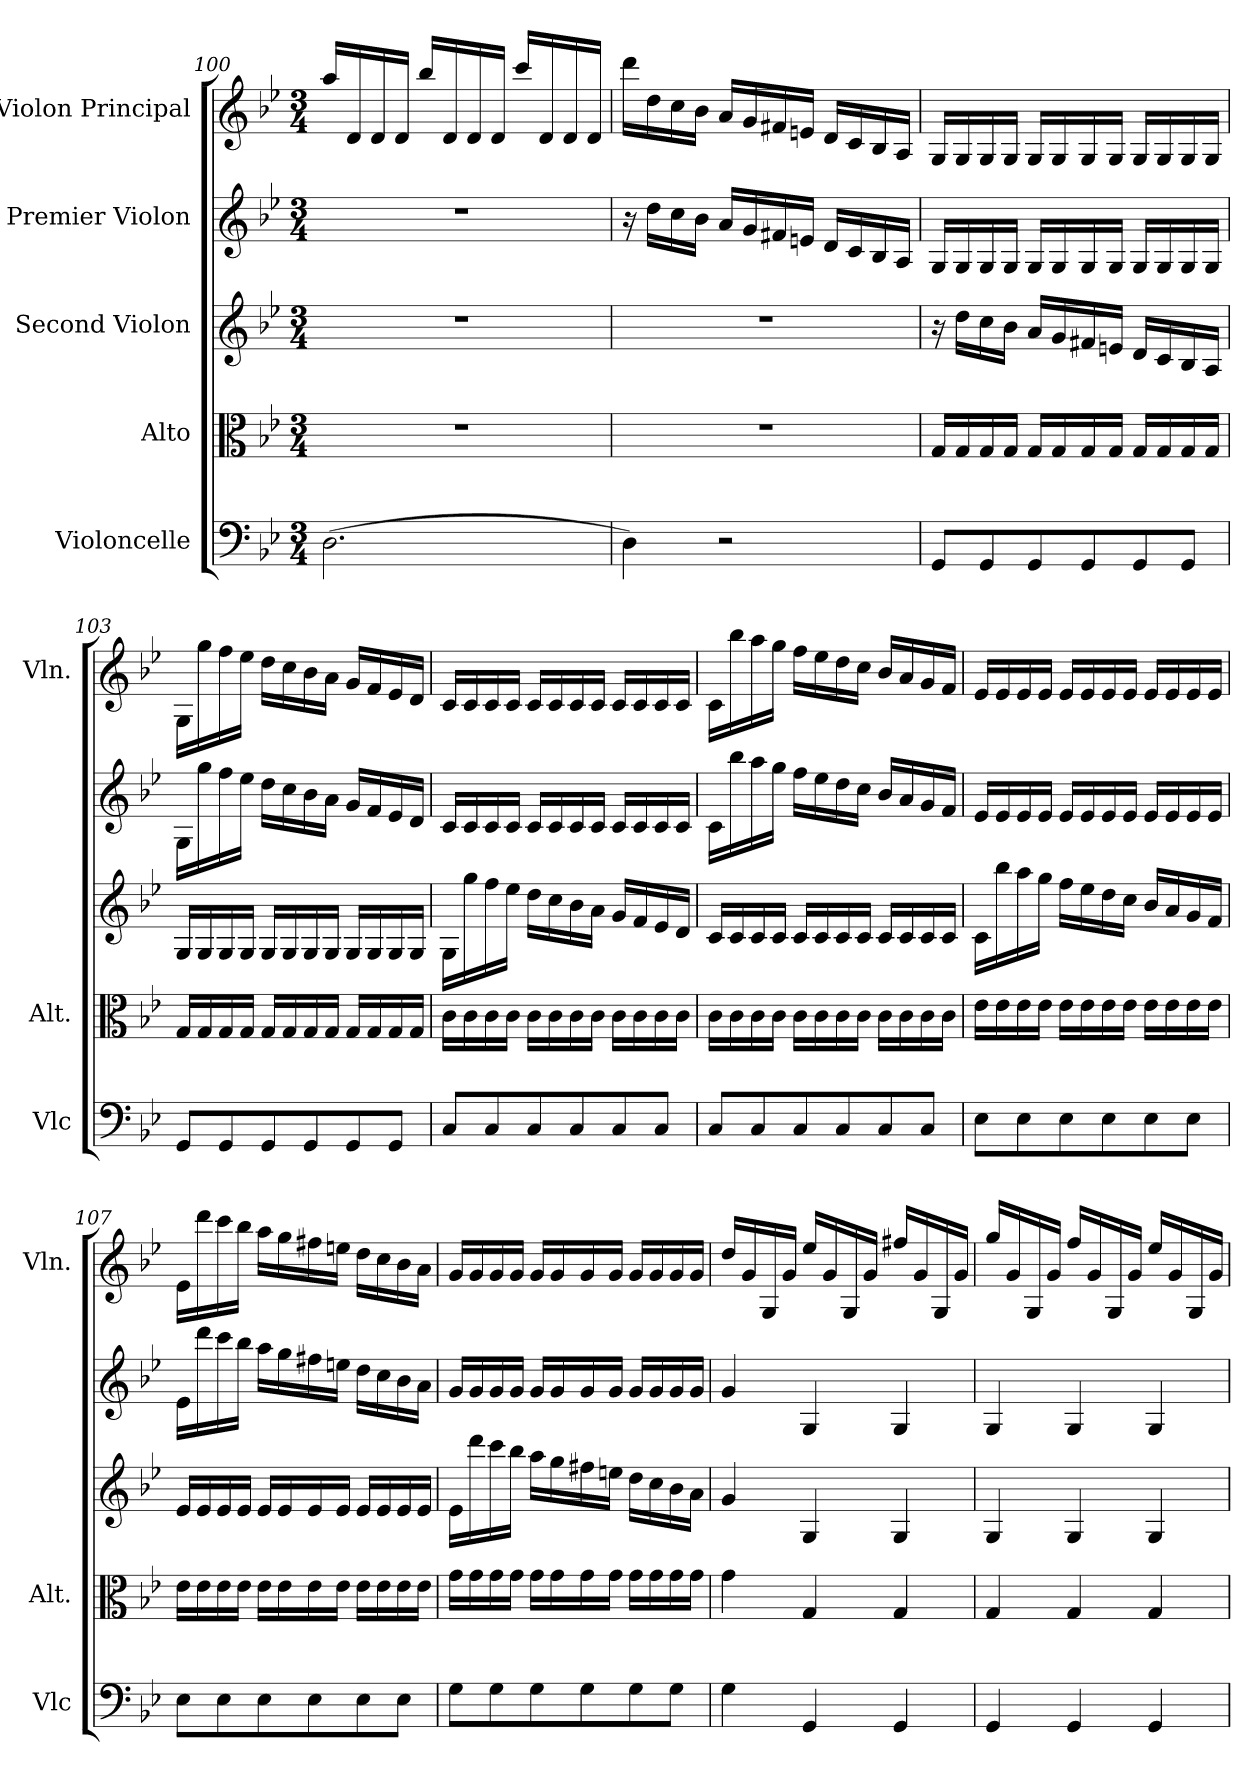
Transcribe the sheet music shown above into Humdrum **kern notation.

**kern	**kern	**kern	**kern	**kern
*part5	*part4	*part3	*part2	*part1
*staff5	*staff4	*staff3	*staff2	*staff1
*I"Violoncelle	*I"Alto	*I"Second Violon	*I"Premier Violon	*I"Violon Principal
*I'Vlc	*I'Alt.	*	*	*I'Vln.
*clefF4	*clefC3	*clefG2	*clefG2	*clefG2
*k[b-e-]	*k[b-e-]	*k[b-e-]	*k[b-e-]	*k[b-e-]
*M3/4	*M3/4	*M3/4	*M3/4	*M3/4
=100	=100	=100	=100	=100
(>2.D\	2.r	2.r	2.r	16aa/LL
.	.	.	.	16d/
.	.	.	.	16d/
.	.	.	.	16d/JJ
.	.	.	.	16bb-/LL
.	.	.	.	16d/
.	.	.	.	16d/
.	.	.	.	16d/JJ
.	.	.	.	16ccc/LL
.	.	.	.	16d/
.	.	.	.	16d/
.	.	.	.	16d/JJ
!!LO:LB:g=z
=101	=101	=101	=101	=101
4D\)	2.r	2.r	16r	16ddd\LL
.	.	.	16dd\LL	16dd\
.	.	.	16cc\	16cc\
.	.	.	16b-\JJ	16b-\JJ
2r	.	.	16a/LL	16a/LL
.	.	.	16g/	16g/
.	.	.	16f#X/	16f#X/
.	.	.	16en/JJ	16en/JJ
.	.	.	16d/LL	16d/LL
.	.	.	16c/	16c/
.	.	.	16B-/	16B-/
.	.	.	16A/JJ	16A/JJ
=102	=102	=102	=102	=102
8GG/L	16G/LL	16r	16G/LL	16G/LL
.	16G/	16dd\LL	16G/	16G/
8GG/	16G/	16cc\	16G/	16G/
.	16G/JJ	16b-\JJ	16G/JJ	16G/JJ
8GG/	16G/LL	16a/LL	16G/LL	16G/LL
.	16G/	16g/	16G/	16G/
8GG/	16G/	16f#X/	16G/	16G/
.	16G/JJ	16en/JJ	16G/JJ	16G/JJ
8GG/	16G/LL	16d/LL	16G/LL	16G/LL
.	16G/	16c/	16G/	16G/
8GG/J	16G/	16B-/	16G/	16G/
.	16G/JJ	16A/JJ	16G/JJ	16G/JJ
=103	=103	=103	=103	=103
8GG/L	16G/LL	16G/LL	16G\LL	16G\LL
.	16G/	16G/	16gg\	16gg\
8GG/	16G/	16G/	16ff\	16ff\
.	16G/JJ	16G/JJ	16ee-\JJ	16ee-\JJ
8GG/	16G/LL	16G/LL	16dd\LL	16dd\LL
.	16G/	16G/	16cc\	16cc\
8GG/	16G/	16G/	16b-\	16b-\
.	16G/JJ	16G/JJ	16a\JJ	16a\JJ
8GG/	16G/LL	16G/LL	16g/LL	16g/LL
.	16G/	16G/	16f/	16f/
8GG/J	16G/	16G/	16e-/	16e-/
.	16G/JJ	16G/JJ	16d/JJ	16d/JJ
!!LO:PB:g=z
=104	=104	=104	=104	=104
8C/L	16c\LL	16G\LL	16c/LL	16c/LL
.	16c\	16gg\	16c/	16c/
8C/	16c\	16ff\	16c/	16c/
.	16c\JJ	16ee-\JJ	16c/JJ	16c/JJ
8C/	16c\LL	16dd\LL	16c/LL	16c/LL
.	16c\	16cc\	16c/	16c/
8C/	16c\	16b-\	16c/	16c/
.	16c\JJ	16a\JJ	16c/JJ	16c/JJ
8C/	16c\LL	16g/LL	16c/LL	16c/LL
.	16c\	16f/	16c/	16c/
8C/J	16c\	16e-/	16c/	16c/
.	16c\JJ	16d/JJ	16c/JJ	16c/JJ
=105	=105	=105	=105	=105
8C/L	16c\LL	16c/LL	16c\LL	16c\LL
.	16c\	16c/	16bb-\	16bb-\
8C/	16c\	16c/	16aa\	16aa\
.	16c\JJ	16c/JJ	16gg\JJ	16gg\JJ
8C/	16c\LL	16c/LL	16ff\LL	16ff\LL
.	16c\	16c/	16ee-\	16ee-\
8C/	16c\	16c/	16dd\	16dd\
.	16c\JJ	16c/JJ	16cc\JJ	16cc\JJ
8C/	16c\LL	16c/LL	16b-/LL	16b-/LL
.	16c\	16c/	16a/	16a/
8C/J	16c\	16c/	16g/	16g/
.	16c\JJ	16c/JJ	16f/JJ	16f/JJ
=106	=106	=106	=106	=106
8E-\L	16e-\LL	16c\LL	16e-/LL	16e-/LL
.	16e-\	16bb-\	16e-/	16e-/
8E-\	16e-\	16aa\	16e-/	16e-/
.	16e-\JJ	16gg\JJ	16e-/JJ	16e-/JJ
8E-\	16e-\LL	16ff\LL	16e-/LL	16e-/LL
.	16e-\	16ee-\	16e-/	16e-/
8E-\	16e-\	16dd\	16e-/	16e-/
.	16e-\JJ	16cc\JJ	16e-/JJ	16e-/JJ
8E-\	16e-\LL	16b-/LL	16e-/LL	16e-/LL
.	16e-\	16a/	16e-/	16e-/
8E-\J	16e-\	16g/	16e-/	16e-/
.	16e-\JJ	16f/JJ	16e-/JJ	16e-/JJ
!!LO:LB:g=z
=107	=107	=107	=107	=107
8E-\L	16e-\LL	16e-/LL	16e-\LL	16e-\LL
.	16e-\	16e-/	16ddd\	16ddd\
8E-\	16e-\	16e-/	16ccc\	16ccc\
.	16e-\JJ	16e-/JJ	16bb-\JJ	16bb-\JJ
8E-\	16e-\LL	16e-/LL	16aa\LL	16aa\LL
.	16e-\	16e-/	16gg\	16gg\
8E-\	16e-\	16e-/	16ff#X\	16ff#X\
.	16e-\JJ	16e-/JJ	16een\JJ	16een\JJ
8E-\	16e-\LL	16e-/LL	16dd\LL	16dd\LL
.	16e-\	16e-/	16cc\	16cc\
8E-\J	16e-\	16e-/	16b-\	16b-\
.	16e-\JJ	16e-/JJ	16a\JJ	16a\JJ
=108	=108	=108	=108	=108
8G\L	16g\LL	16e-\LL	16g/LL	16g/LL
.	16g\	16ddd\	16g/	16g/
8G\	16g\	16ccc\	16g/	16g/
.	16g\JJ	16bb-\JJ	16g/JJ	16g/JJ
8G\	16g\LL	16aa\LL	16g/LL	16g/LL
.	16g\	16gg\	16g/	16g/
8G\	16g\	16ff#X\	16g/	16g/
.	16g\JJ	16een\JJ	16g/JJ	16g/JJ
8G\	16g\LL	16dd\LL	16g/LL	16g/LL
.	16g\	16cc\	16g/	16g/
8G\J	16g\	16b-\	16g/	16g/
.	16g\JJ	16a\JJ	16g/JJ	16g/JJ
=109	=109	=109	=109	=109
4G\	4g\	4g/	4g/	16dd/LL
.	.	.	.	16g/
.	.	.	.	16G/
.	.	.	.	16g/JJ
4GG/	4G/	4G/	4G/	16ee-/LL
.	.	.	.	16g/
.	.	.	.	16G/
.	.	.	.	16g/JJ
4GG/	4G/	4G/	4G/	16ff#X/LL
.	.	.	.	16g/
.	.	.	.	16G/
.	.	.	.	16g/JJ
!!LO:PB:g=z
=110	=110	=110	=110	=110
4GG/	4G/	4G/	4G/	16gg/LL
.	.	.	.	16g/
.	.	.	.	16G/
.	.	.	.	16g/JJ
4GG/	4G/	4G/	4G/	16ff/LL
.	.	.	.	16g/
.	.	.	.	16G/
.	.	.	.	16g/JJ
4GG/	4G/	4G/	4G/	16ee-/LL
.	.	.	.	16g/
.	.	.	.	16G/
.	.	.	.	16g/JJ
=	=	=	=	=
*-	*-	*-	*-	*-
